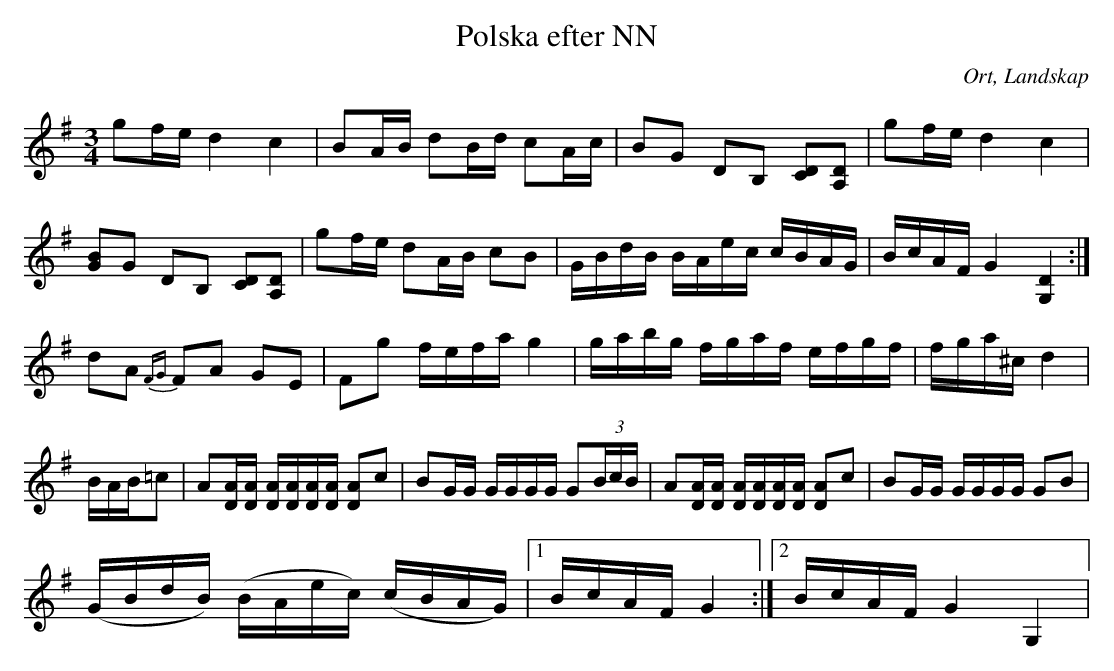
X:1
T:Polska efter NN
O:Ort, Landskap
M:3/4
L:1/8
K:G
gf/e/ d2 c2|BA/B/ dB/d/ cA/c/| BG DB, [CD][A,D]|gf/e/ d2 c2|
[GB]G DB, [CD][A,D] |gf/e/ dA/B/ cB|G/B/d/B/ B/A/e/c/ c/B/A/G/|B/c/A/F/ G2 [G,2D2]:|
dA {FG}FA GE|Fg f/e/f/a/ g2|g/a/b/g/ f/g/a/f/ e/f/g/f/ |f/g/a/^c/ d2 |
B/A/B/=c|A[D/A/][D/A/] [D/A/][D/A/][D/A/][D/A/] [DA]c|BG/G/ G/G/G/G/ G(3B/c/B/|A[D/A/][D/A/] [D/A/][D/A/][D/A/][D/A/] [DA]c|BG/G/ G/G/G/G/ GB|
(G/B/d/B/) (B/A/e/c/) (c/B/A/G/)|1 B/c/A/F/ G2:|2 B/c/A/F/ G2 G,2|
